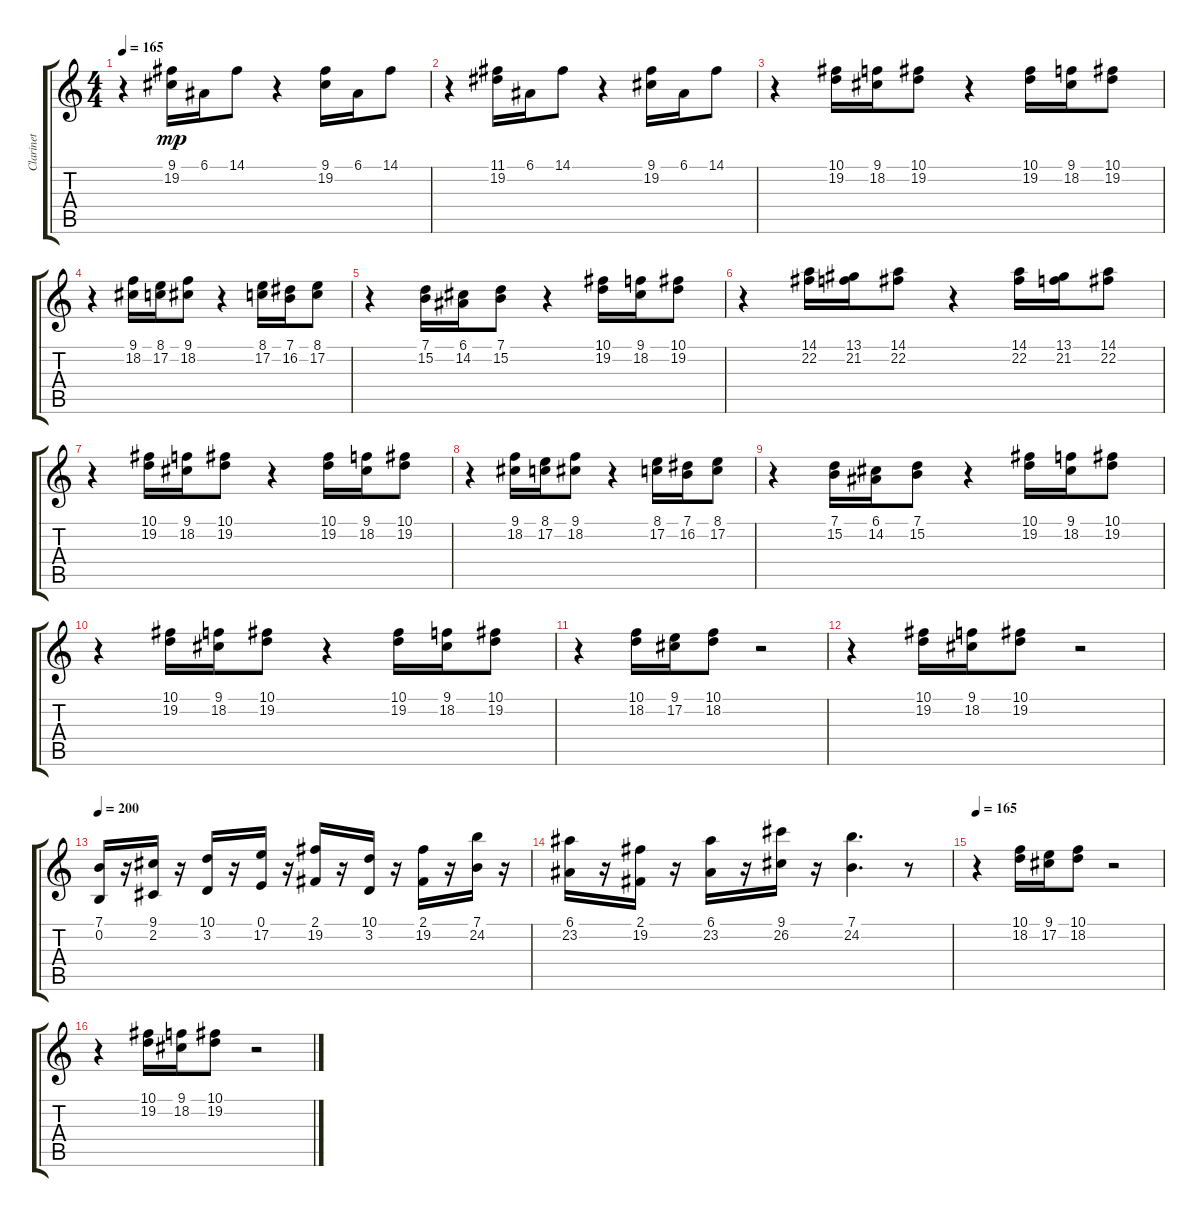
\track ("Clarinet" "Clarinet") {instrument clarinet}
\staff {score tabs}
\tuning (E4 B3 G3 D3 A2 E2) {hide}
\ts (4 4)
\tempo 165
\clef g2
\ks c
r.4{dy mp} (9.1 19.2).16 6.1.16 14.1.8 r.4 (9.1 19.2).16 6.1.16 14.1.8 |
r.4 (11.1 19.2).16 6.1.16 14.1.8 r.4 (9.1 19.2).16 6.1.16 14.1.8 |
r.4 (10.1 19.2).16 (9.1 18.2).16 (10.1 19.2).8 r.4 (10.1 19.2).16 (9.1 18.2).16 (10.1 19.2).8 |
r.4 (9.1 18.2).16 (8.1 17.2).16 (9.1 18.2).8 r.4 (8.1 17.2).16 (7.1 16.2).16 (8.1 17.2).8 |
r.4 (7.1 15.2).16 (6.1 14.2).16 (7.1 15.2).8 r.4 (10.1 19.2).16 (9.1 18.2).16 (10.1 19.2).8 |
r.4 (14.1 22.2).16 (13.1 21.2).16 (14.1 22.2).8 r.4 (14.1 22.2).16 (13.1 21.2).16 (14.1 22.2).8 |
r.4 (10.1 19.2).16 (9.1 18.2).16 (10.1 19.2).8 r.4 (10.1 19.2).16 (9.1 18.2).16 (10.1 19.2).8 |
r.4 (9.1 18.2).16 (8.1 17.2).16 (9.1 18.2).8 r.4 (8.1 17.2).16 (7.1 16.2).16 (8.1 17.2).8 |
r.4 (7.1 15.2).16 (6.1 14.2).16 (7.1 15.2).8 r.4 (10.1 19.2).16 (9.1 18.2).16 (10.1 19.2).8 |
r.4 (10.1 19.2).16 (9.1 18.2).16 (10.1 19.2).8 r.4 (10.1 19.2).16 (9.1 18.2).16 (10.1 19.2).8 |
r.4 (10.1 18.2).16 (9.1 17.2).16 (10.1 18.2).8 r.2 |
r.4 (10.1 19.2).16 (9.1 18.2).16 (10.1 19.2).8 r.2 |
\tempo 200
(7.1 0.2).16 r.16 (9.1 2.2).16 r.16 (10.1 3.2).16 r.16 (0.1 17.2).16 r.16 (2.1 19.2).16 r.16 (10.1 3.2).16 r.16 (2.1 19.2).16 r.16 (7.1 24.2).16 r.16 |
(6.1 23.2).16 r.16 (2.1 19.2).16 r.16 (6.1 23.2).16 r.16 (9.1 26.2).16 r.16 (7.1 24.2).4{d} r.8 |
\tempo 165
r.4 (10.1 18.2).16 (9.1 17.2).16 (10.1 18.2).8 r.2 |
r.4 (10.1 19.2).16 (9.1 18.2).16 (10.1 19.2).8 r.2
